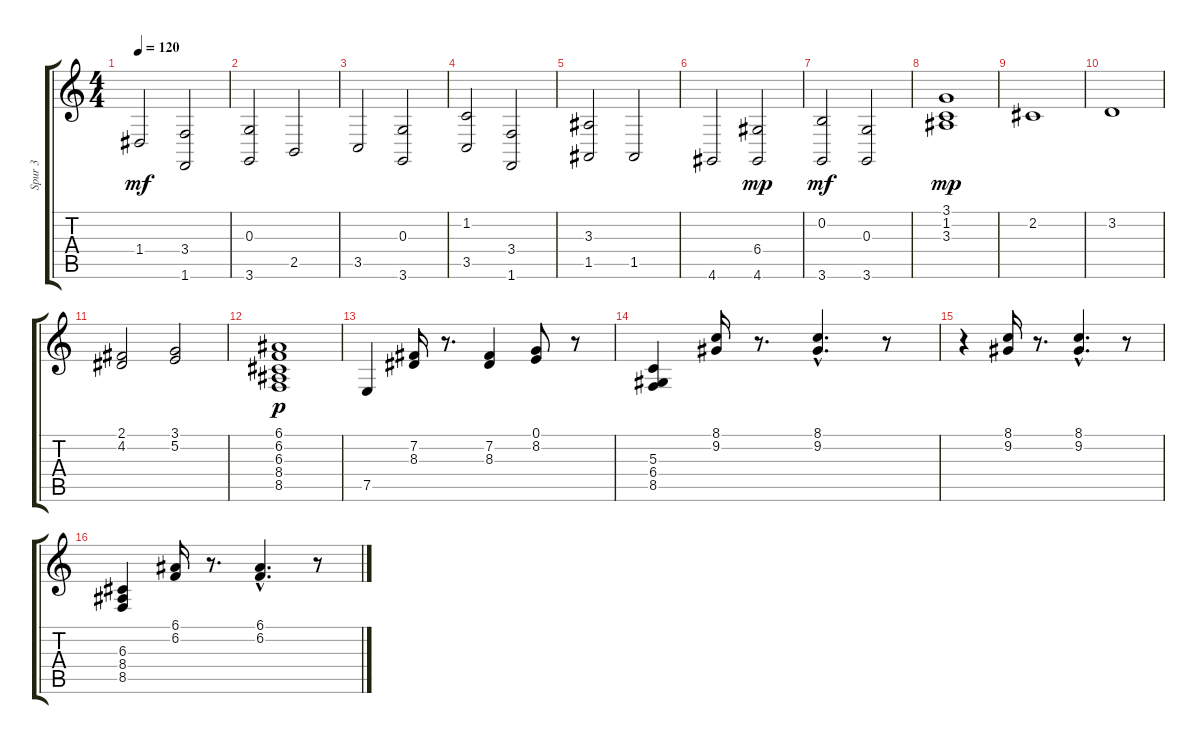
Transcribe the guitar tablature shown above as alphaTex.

\track ("Spur 3" "Spur 3") {instrument stringensemble2}
\staff {score tabs}
\tuning (E4 B3 G3 D3 A2 E2) {hide}
\ts (4 4)
\tempo 120
\clef g2
\ks c
1.4.2{dy mf} (3.4 1.6).2 |
(0.3 3.6).2 2.5.2 |
3.5.2 (0.3 3.6).2 |
(1.2 3.5).2 (3.4 1.6).2 |
(3.3 1.5).2 1.5.2 |
4.6.2 (6.4 4.6).2{dy mp} |
(0.2 3.6).2{dy mf} (0.3 3.6).2 |
(3.1 1.2 3.3).1{dy mp} |
2.2.1 |
3.2.1 |
(2.1 4.2).2 (3.1 5.2).2 |
(6.1 6.2 6.3 8.4 8.5).1{dy p} |
7.5.4 (7.2 8.3).16 r.8{d} (7.2 8.3).4 (0.1 8.2).8 r.8 |
(5.3 6.4 8.5).4 (8.1 9.2).16 r.8{d} (8.1{hac} 9.2{hac}).4{d} r.8 |
r.4 (8.1 9.2).16 r.8{d} (8.1{hac} 9.2{hac}).4{d} r.8 |
(6.3 8.4 8.5).4 (6.1 6.2).16 r.8{d} (6.1{hac} 6.2{hac}).4{d} r.8
